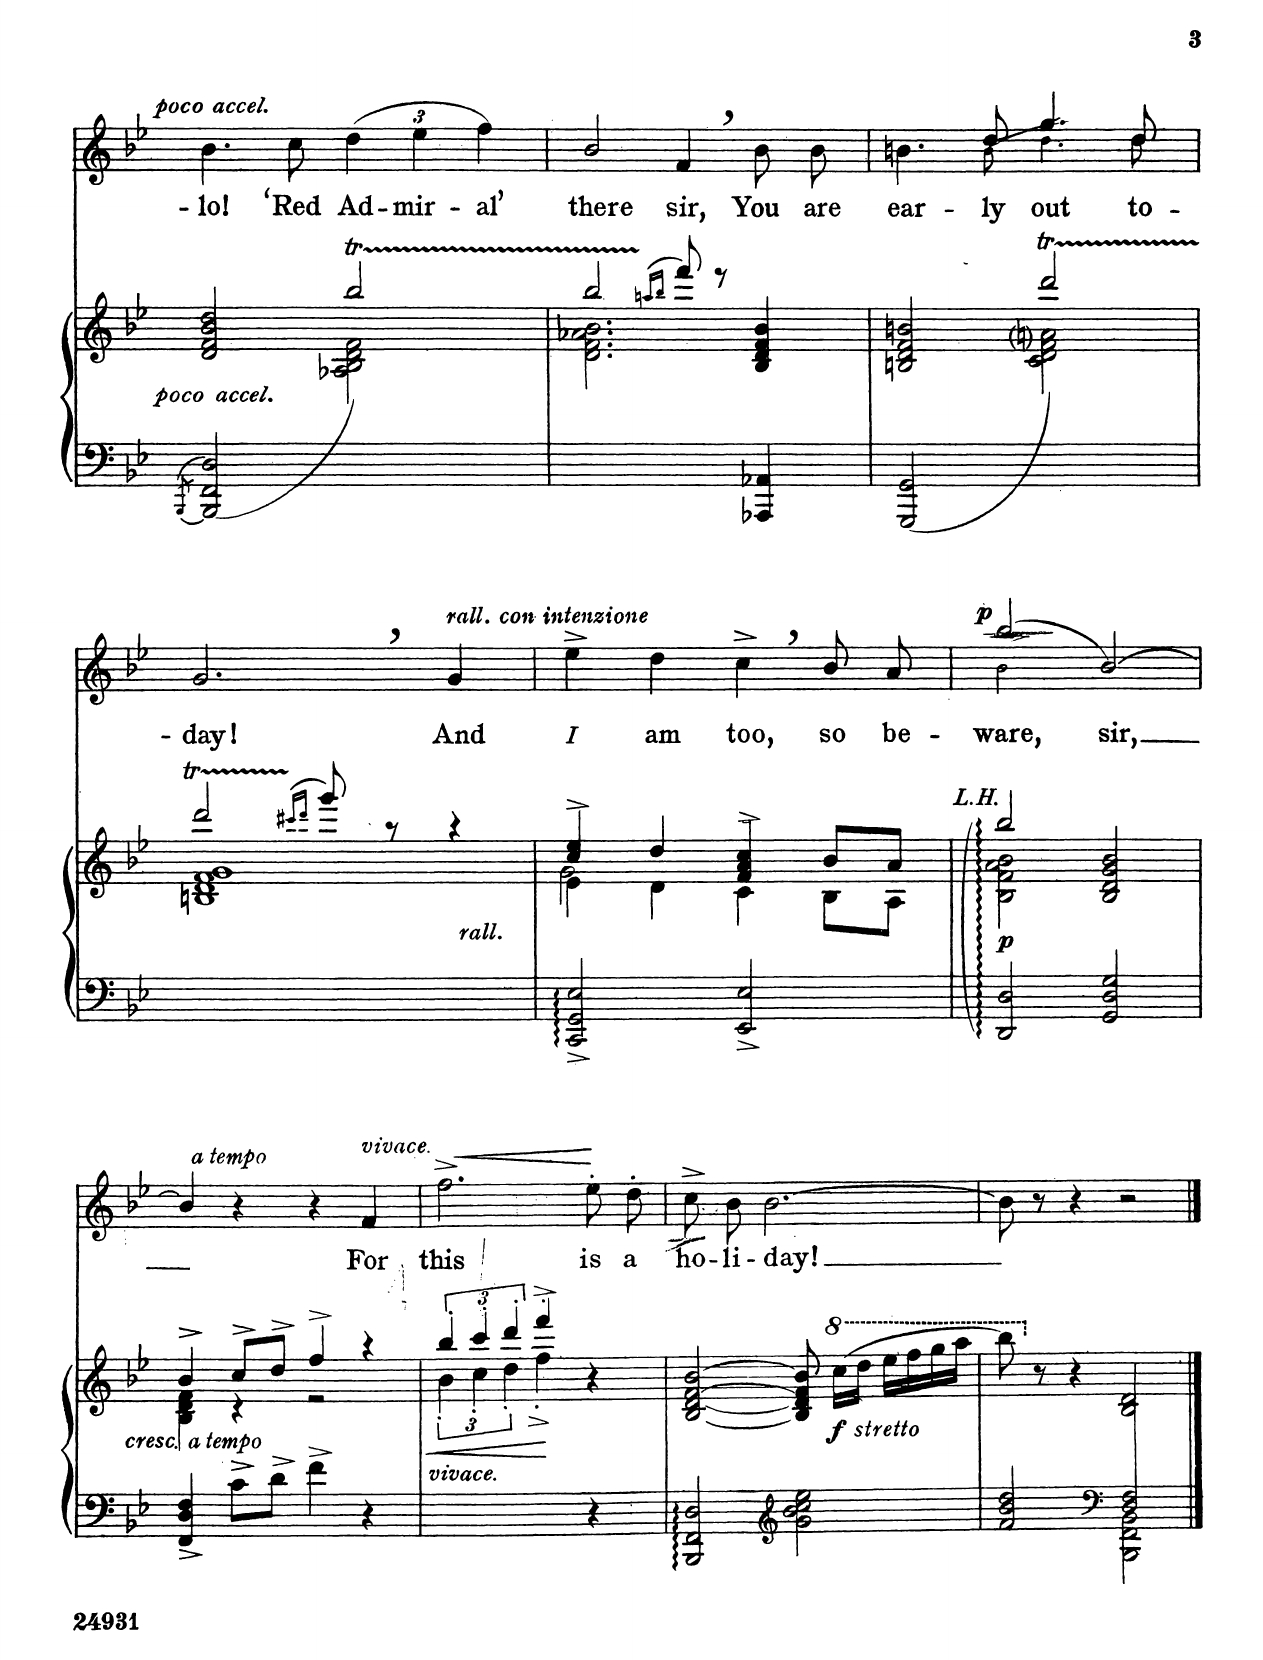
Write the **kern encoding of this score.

**kern	**kern	**dynam	**kern	**text	**dynam
*part2	*part2	*part2	*part1	*part1	*part1
*staff3	*staff2	*staff2/3	*staff1	*staff1	*staff1
*I"Piano	*	*	*I"Voice	*	*
*I'Pno	*	*	*	*	*
*clefF4	*clefG2	*	*clefG2	*	*
*k[b-e-]	*k[b-e-]	*	*k[b-e-]	*	*
*M4/4	*M4/4	*	*M4/4	*	*
=19	=19	=19	=19	=19	=19
[8qBBB-/	.	.	.	.	.
*	*^	*	*	*	*
(<2BBB-/] 2FF/ 2D/	2d/ 2f/ 2b-/ 2dd/	2ryy	.	4.b-\	-– lo!	.
.	.	.	.	8cc\	‘Red	.
2ryy	2bb-T/	2A-X\ 2B-\ 2d\ 2f\)	.	6dd\	Ad-	.
.	.	.	.	6ee-\	-mir-	.
.	.	.	.	6ff\	-al’	.
=20	=20	=20	=20	=20	=20	=20
2.ryy	2bb-TTT/	2.d\ 2.f\ 2.a-X\ 2.b-\	.	2b-/	there	.
.	(>16qaa/LL	.	.	.	.	.
.	16qbb-/JJ	.	.	.	.	.
.	8fff/)	.	.	4f,/	sir,	.
.	8r	.	.	.	.	.
4AAA-X/ 4AA-X/	4B-/ 4d/ 4f/ 4b-/	4ryy	.	8b-\L	You	.
.	.	.	.	8b-\J	are	.
=21	=21	=21	=21	=21	=21	=21
*	*	*	*	*^	*	*
(<2GGG/ 2GG/	2Bn/ 2d/ 2f/ 2bn/	2ryy	.	4.bn\	4.ryy	ear-	.
.	.	.	.	8dd/	8b\	-ly	.
2ryy	2dddt/	2c\ 2d\ 2f\ 2ani\)	.	4.gg/	4.dd\	out	.
.	.	.	.	8dd/	8dd\	to-	.
*	*	*	*	*v	*v	*	*
=22	=22	=22	=22	=22	=22	=22
1ryy	2dddTTT/	1Bn 1d 1f 1g	.	2.g,/	-– day!	.
.	(>16qccc#X/LL	.	.	.	.	.
.	16qddd/JJ	.	.	.	.	.
.	8ggg/)	.	.	.	.	.
.	8r	.	.	.	.	.
!	!	!	!	!LO:TX:i:t=rall. con intenzione	!	!
!	!LO:TX:i:t=rall.	!	!	!	!	!
.	4r	.	.	4g/	And	.
=23	=23	=23	=23	=23	=23	=23
*	*	*^	*	*	*	*
2CC/^ 2GG/^ 2E-/^	4cc/^ 4ee-/^	4e-\	2g\	.	4ee-^\	I	.
.	4dd/	4d\	.	.	4dd\	am	.
2EE-/^ 2E-/^	4f/^ 4a/^ 4cc/^	4c\	2ryy	.	4cc^,\	too,	.
.	8b-/L	8B-\L	.	.	8b-/L	so	.
.	8a/J	8A\J	.	.	8a/J	be-	.
*	*	*v	*v	*	*	*	*
=24	=24	=24	=24	=24	=24	=24
*	*	*	*	*^	*	*
!	!LO:TX:a:i:t=L.H.	!	!	!	!	!	!
!	!	!	!LO:DY:b	!	!	!	!LO:DY:a
2DD/ 2D/	2bb-/	2B-\ 2f\ 2a\ 2b-\	p	(2bb-/	2b-\	-ware,	p
2GG/ 2D/ 2G/	2B-/ 2d/ 2g/ 2b-/	2ryy	.	[2b-\)	2ryy	sir,	.
=25	=25	=25	=25	=25	=25	=25	=25
!	!	!	!	!LO:TX:i:t=a tempo	!	!	!
!	!LO:TX:b:i:t=cresc. a tempo	!	!	!	!	!	!
*	*	*	*	*v	*v	*	*
4FF/^ 4D/^ 4F/^	4b-^/	4B-\ 4d\ 4f\	.	4b-\]	.	.
8c^\L	8cc^/L	4r	.	4r	.	.
8d^\J	8dd^/J	.	.	.	.	.
4f^\	4ff^/	2r	.	4r	.	.
!	!	!	!	!LO:TX:i:t=vivace	!	!
4r	4r	.	.	4f/	For	.
=26	=26	=26	=26	=26	=26	=26
!LO:TX:i:t=vivace	!	!	!	!	!	!
!	!	!	!LO:HP:b	!	!	!LO:HP:b
2.ryy	6bb-'>/	6b-'<\	<	2.ff^\	this	<
.	6ccc'>/	6cc'<\	.	.	.	.
.	6ddd'>/	6dd'<\	.	.	.	.
.	4fff'>^>/	4ff'<^<\	[	.	.	.
4r	4r	4ryy	.	8ee-'\L	is	[
.	.	.	.	8dd'\J	a	.
*	*v	*v	*	*	*	*
=27	=27	=27	=27	=27	=27
2BBB-/ 2FF/ 2D/	[2B-/ [2d/ [2f/ [2b-/	.	8cc^\L	ho-	.
.	.	.	8b-\J	-li-	.
.	.	.	[2.b-\	-day!	.
*clefG2	*	*	*	*	*
2g\ 2b-\ 2cc\ 2ee-\	8B-/] 8d/] 8f/] 8b-/]	.	.	.	.
*	*8va	*	*	*	*
!	!	!LO:DY:b	!	!	!
!	!	!LO:DY:n=1:b	!	!	!
.	(16ccc\LL	f other-dynamics	.	.	.
.	16ddd\JJ	.	.	.	.
.	16eee-\LL	.	.	.	.
.	16fff\	.	.	.	.
.	16ggg\	.	.	.	.
.	16aaa\JJ	.	.	.	.
=28	=28	=28	=28	=28	=28
*^	*^	*	*	*	*
2ryy	2f/ 2b-/ 2dd/	8bbb-\)	2ryy	.	8b-\]	.	.
*	*	*X8va	*	*	*	*	*
.	.	8r	.	.	8r	.	.
.	.	4r	.	.	4r	.	.
*clefF4	*	*	*	*	*	*	*
2D\ 2F\	2BBB-\ 2FF\ 2BB-\	2B-/ 2d/	2ryy	.	2r	.	.
*v	*v	*	*	*	*	*	*
*	*v	*v	*	*	*	*
==	==	==	==	==	==
*-	*-	*-	*-	*-	*-
